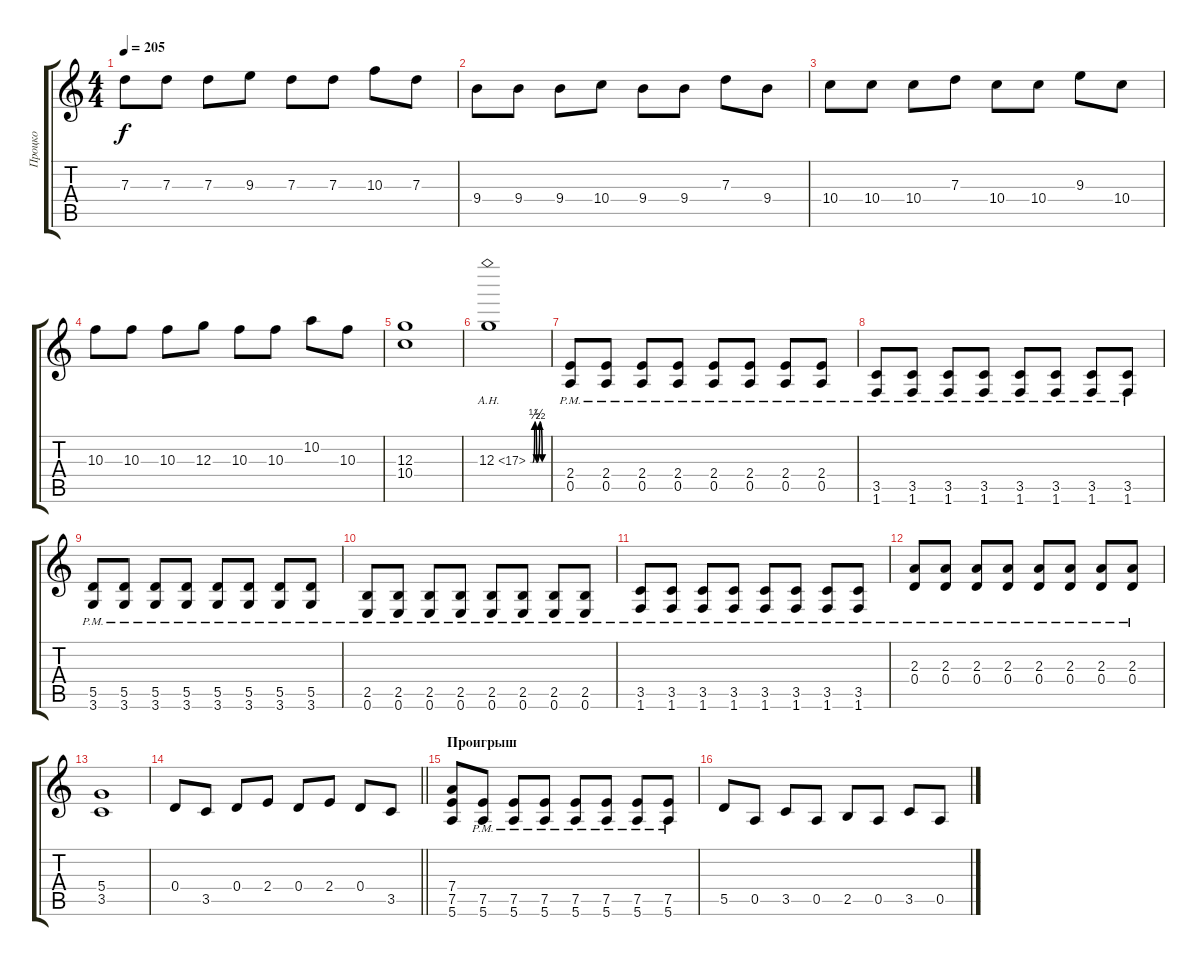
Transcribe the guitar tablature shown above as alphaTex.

\track ("Процко" "Процко") {instrument distortionguitar}
\staff {score tabs}
\tuning (E4 B3 G3 D3 A2 E2) {hide}
\ts (4 4)
\tempo 205
\clef g2
\ks c
7.3.8{dy f} 7.3.8 7.3.8 9.3.8 7.3.8 7.3.8 10.3.8 7.3.8 |
9.4.8 9.4.8 9.4.8 10.4.8 9.4.8 9.4.8 7.3.8 9.4.8 |
10.4.8 10.4.8 10.4.8 7.3.8 10.4.8 10.4.8 9.3.8 10.4.8 |
10.3.8 10.3.8 10.3.8 12.3.8 10.3.8 10.3.8 10.2.8 10.3.8 |
(12.3 10.4).1 |
12.3{be (custom 0 0 8 0 15 2 22 0 33 2 42 0 53 0 60 0) ah 5}.1 |
(2.4{pm} 0.5{pm}).8 (2.4{pm} 0.5{pm}).8 (2.4{pm} 0.5{pm}).8 (2.4{pm} 0.5{pm}).8 (2.4{pm} 0.5{pm}).8 (2.4{pm} 0.5{pm}).8 (2.4{pm} 0.5{pm}).8 (2.4{pm} 0.5{pm}).8 |
(3.5{pm} 1.6{pm}).8 (3.5{pm} 1.6{pm}).8 (3.5{pm} 1.6{pm}).8 (3.5{pm} 1.6{pm}).8 (3.5{pm} 1.6{pm}).8 (3.5{pm} 1.6{pm}).8 (3.5{pm} 1.6{pm}).8 (3.5{pm} 1.6{pm}).8 |
(5.5{pm} 3.6{pm}).8 (5.5{pm} 3.6{pm}).8 (5.5{pm} 3.6{pm}).8 (5.5{pm} 3.6{pm}).8 (5.5{pm} 3.6{pm}).8 (5.5{pm} 3.6{pm}).8 (5.5{pm} 3.6{pm}).8 (5.5{pm} 3.6{pm}).8 |
(2.5{pm} 0.6{pm}).8 (2.5{pm} 0.6{pm}).8 (2.5{pm} 0.6{pm}).8 (2.5{pm} 0.6{pm}).8 (2.5{pm} 0.6{pm}).8 (2.5{pm} 0.6{pm}).8 (2.5{pm} 0.6{pm}).8 (2.5{pm} 0.6{pm}).8 |
(3.5{pm} 1.6{pm}).8 (3.5{pm} 1.6{pm}).8 (3.5{pm} 1.6{pm}).8 (3.5{pm} 1.6{pm}).8 (3.5{pm} 1.6{pm}).8 (3.5{pm} 1.6{pm}).8 (3.5{pm} 1.6{pm}).8 (3.5{pm} 1.6{pm}).8 |
(2.3{pm} 0.4{pm}).8 (2.3{pm} 0.4{pm}).8 (2.3{pm} 0.4{pm}).8 (2.3{pm} 0.4{pm}).8 (2.3{pm} 0.4{pm}).8 (2.3{pm} 0.4{pm}).8 (2.3{pm} 0.4{pm}).8 (2.3{pm} 0.4{pm}).8 |
(5.4 3.5).1 |
\barLineRight lightlight
0.4.8 3.5.8 0.4.8 2.4.8 0.4.8 2.4.8 0.4.8 3.5.8 |
\section ("" "Проигрыш")
(7.4 7.5 5.6).8 (7.5 5.6{pm}).8 (7.5 5.6{pm}).8 (7.5 5.6{pm}).8 (7.5 5.6{pm}).8 (7.5 5.6{pm}).8 (7.5 5.6{pm}).8 (7.5 5.6{pm}).8 |
5.5.8 0.5.8 3.5.8 0.5.8 2.5.8 0.5.8 3.5.8 0.5.8
